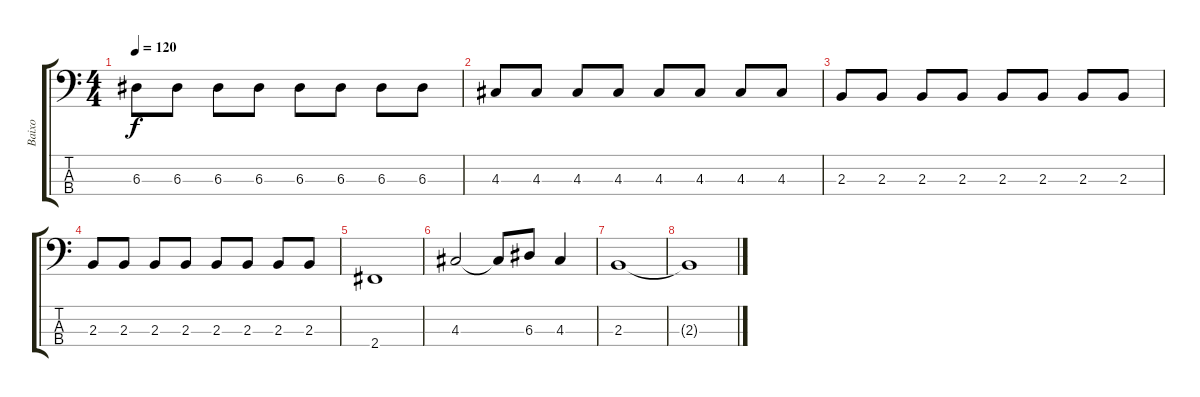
\track ("Baixo   " "Baixo   ") {instrument electricbassfinger}
\staff {score tabs}
\tuning (G2 D2 A1 E1) {hide}
\ts (4 4)
\tempo 120
\clef f4
\ks c
6.3.8{dy f} 6.3.8 6.3.8 6.3.8 6.3.8 6.3.8 6.3.8 6.3.8 |
4.3.8 4.3.8 4.3.8 4.3.8 4.3.8 4.3.8 4.3.8 4.3.8 |
2.3.8 2.3.8 2.3.8 2.3.8 2.3.8 2.3.8 2.3.8 2.3.8 |
2.3.8 2.3.8 2.3.8 2.3.8 2.3.8 2.3.8 2.3.8 2.3.8 |
2.4.1 |
4.3.2 4.3{t}.8 6.3.8 4.3.4 |
2.3.1 |
2.3{t}.1
